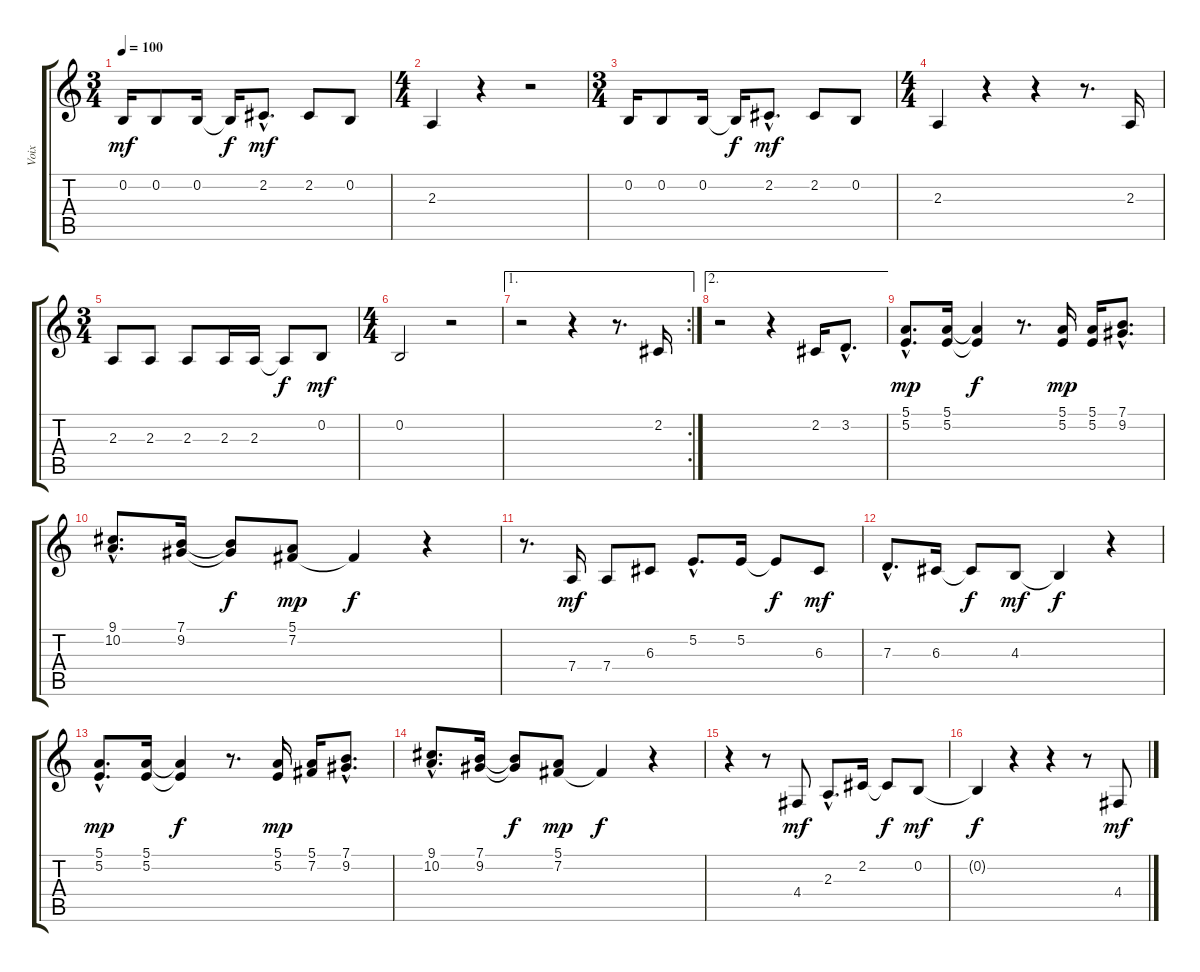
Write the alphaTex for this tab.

\track ("Voix" "Voix") {instrument accordion}
\staff {score tabs}
\tuning (E4 B3 G3 D3 A2 E2) {hide}
\ts (3 4)
\tempo 100
\clef g2
\ks c
0.2.16{dy mf} 0.2.8 0.2.16 0.2{t}.16{dy f} 2.2{hac}.8{d dy mf} 2.2.8 0.2.8 |
\ts (4 4)
2.3.4 r.4 r.2 |
\ts (3 4)
0.2.16 0.2.8 0.2.16 0.2{t}.16{dy f} 2.2{hac}.8{d dy mf} 2.2.8 0.2.8 |
\ts (4 4)
2.3.4 r.4 r.4 r.8{d} 2.3.16 |
\ts (3 4)
2.3.8 2.3.8 2.3.8 2.3.16 2.3.16 2.3{t}.8{dy f} 0.2.8{dy mf} |
\ts (4 4)
0.2.2 r.2 |
\ae 1
\rc 2
r.2 r.4 r.8{d} 2.2.16 |
\ae 2
r.2 r.4 2.2.16 3.2{hac}.8{d} |
(5.1{hac} 5.2{hac}).8{d dy mp} (5.1 5.2).16 (5.1{t} 5.2{t}).4{dy f} r.8{d} (5.1 5.2).16{dy mp} (5.1 5.2).16 (7.1{hac} 9.2{hac}).8{d} |
(9.1{hac} 10.2{hac}).8{d} (7.1 9.2).16 (7.1{t} 9.2{t}).8{dy f} (5.1 7.2).8{dy mp} 7.2{t}.4{dy f} r.4 |
r.8{d} 7.4.16{dy mf} 7.4.8 6.3.8 5.2{hac}.8{d} 5.2.16 5.2{t}.8{dy f} 6.3.8{dy mf} |
7.3{hac}.8{d} 6.3.16 6.3{t}.8{dy f} 4.3.8{dy mf} 4.3{t}.4{dy f} r.4 |
(5.1{hac} 5.2{hac}).8{d dy mp} (5.1 5.2).16 (5.1{t} 5.2{t}).4{dy f} r.8{d} (5.1 5.2).16{dy mp} (5.1 7.2).16 (7.1{hac} 9.2{hac}).8{d} |
(9.1{hac} 10.2{hac}).8{d} (7.1 9.2).16 (7.1{t} 9.2{t}).8{dy f} (5.1 7.2).8{dy mp} 7.2{t}.4{dy f} r.4 |
r.4 r.8 4.4.8{dy mf} 2.3{hac}.8{d} 2.2.16 2.2{t}.8{dy f} 0.2.8{dy mf} |
0.2{t}.4{dy f} r.4 r.4 r.8 4.4.8{dy mf}
